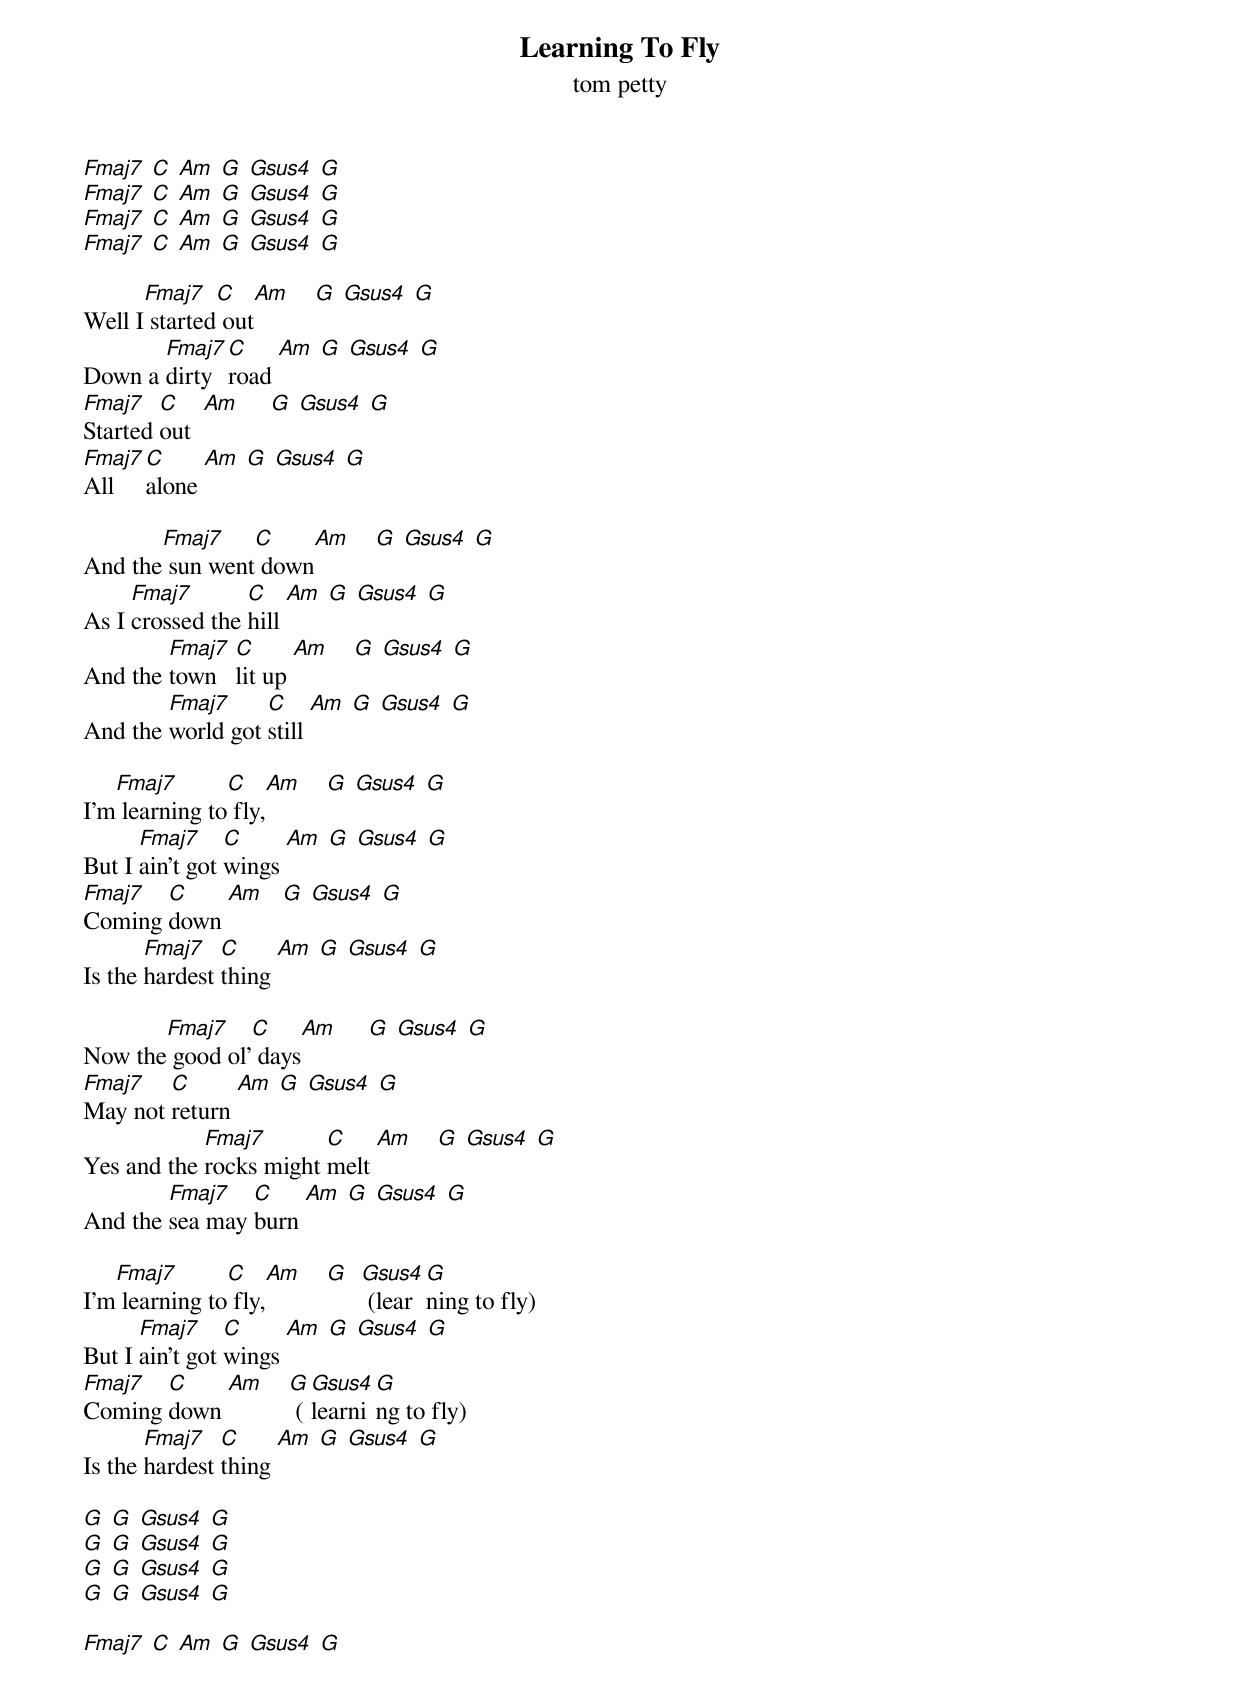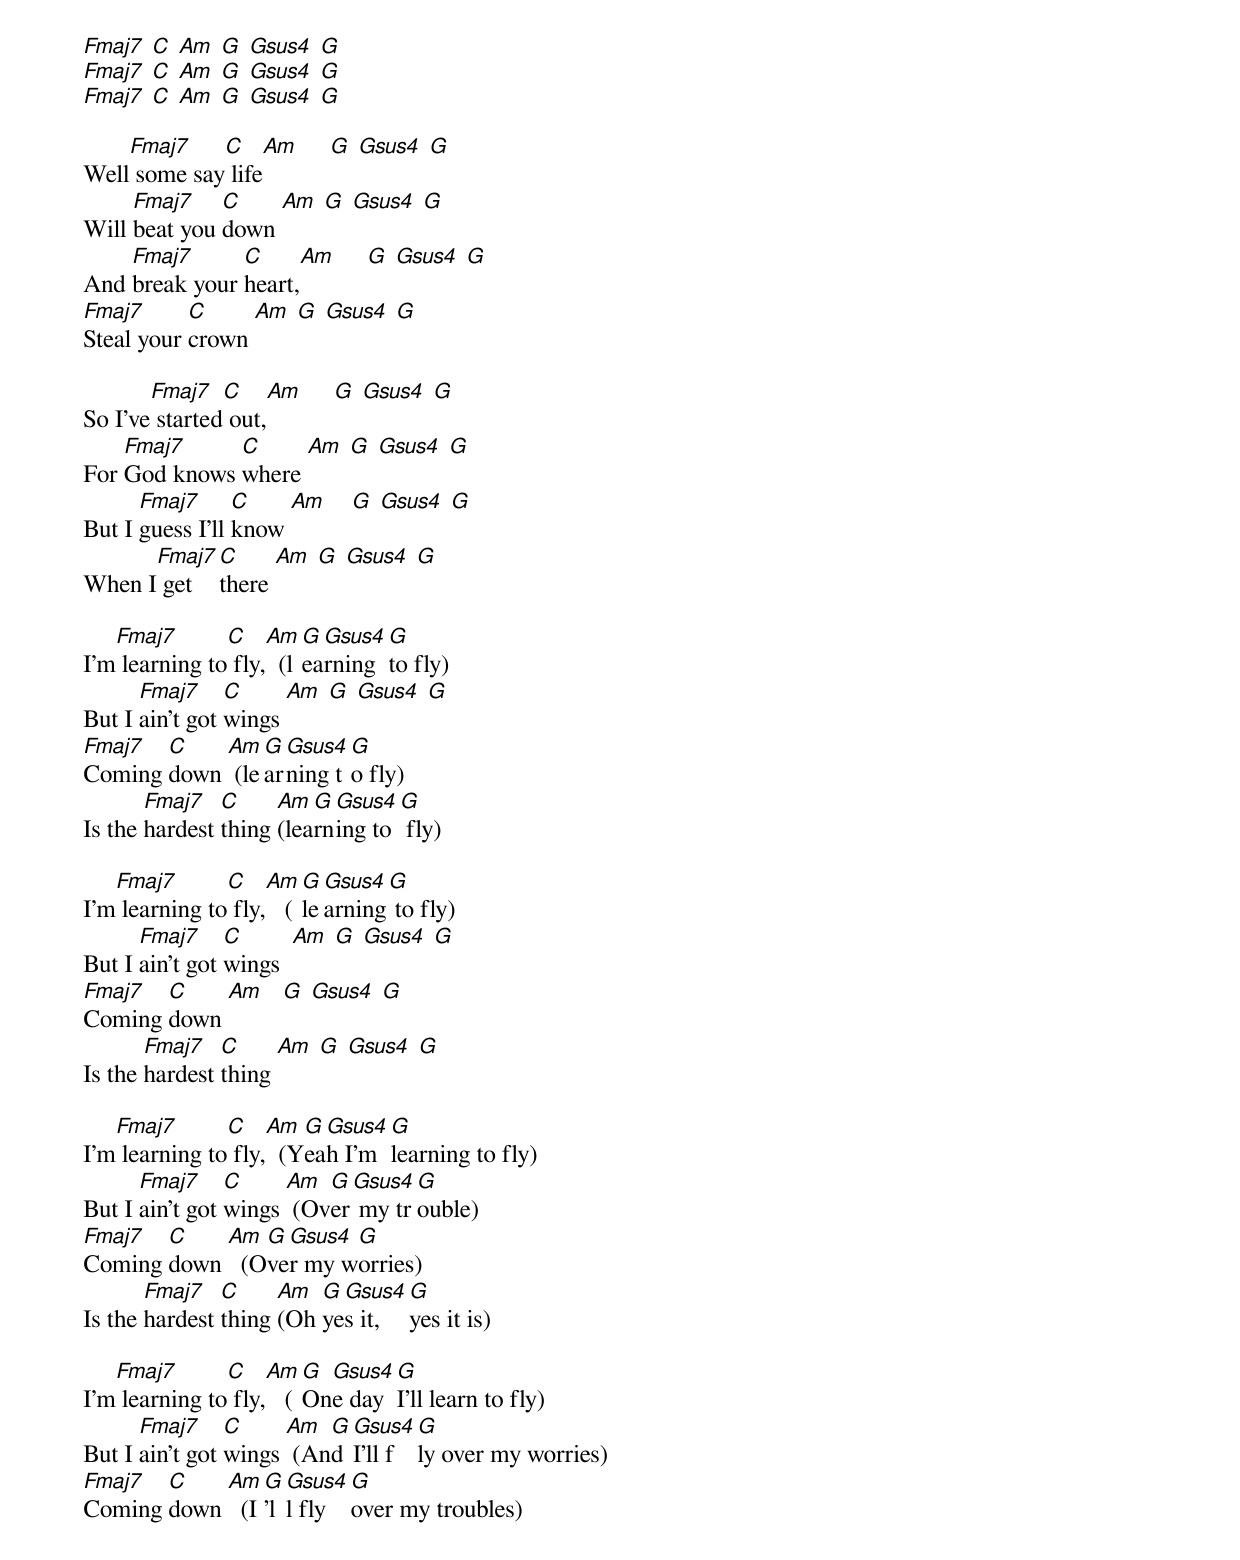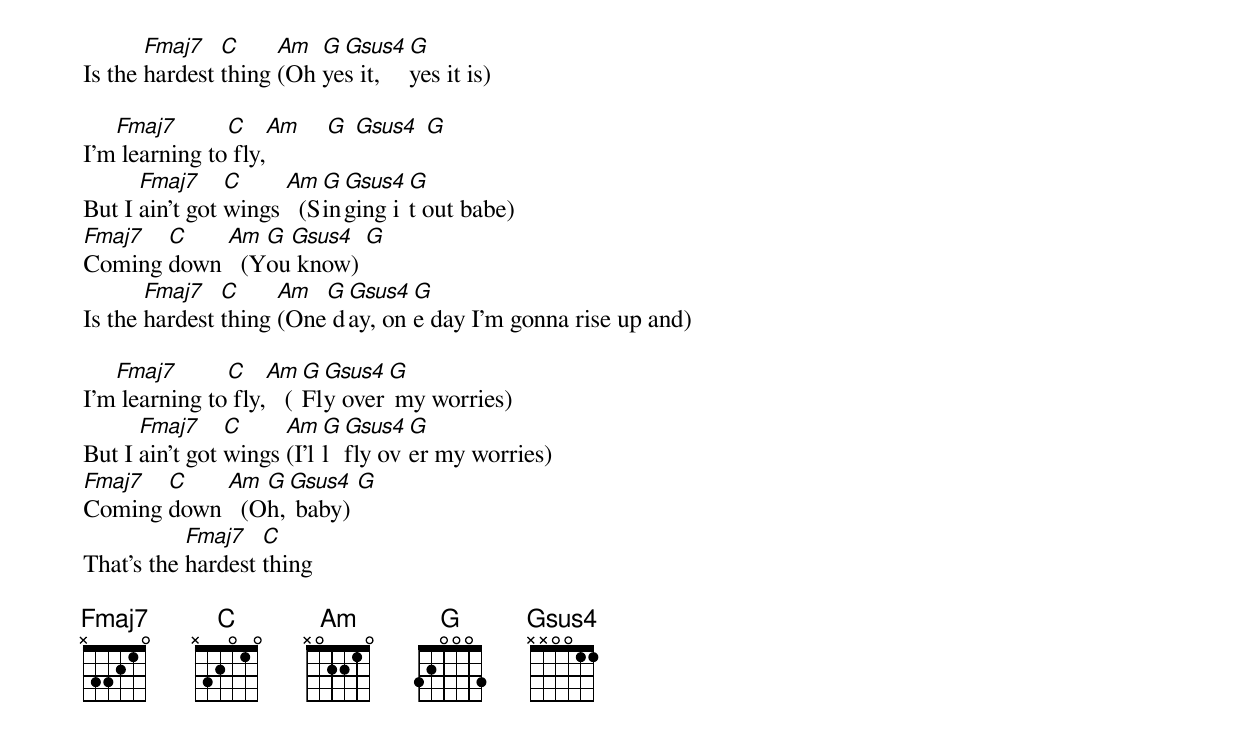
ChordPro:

{title: Learning To Fly}
{subtitle: tom petty}
[Fmaj7] [C] [Am] [G] [Gsus4] [G]
[Fmaj7] [C] [Am] [G] [Gsus4] [G]
[Fmaj7] [C] [Am] [G] [Gsus4] [G]
[Fmaj7] [C] [Am] [G] [Gsus4] [G]

Well I[Fmaj7] started[C] out[Am]    [G] [Gsus4] [G]
Down a [Fmaj7]dirty  [C]road [Am] [G] [Gsus4] [G]
[Fmaj7]Started [C]out  [Am]     [G] [Gsus4] [G]
[Fmaj7]All    [C]alone [Am] [G] [Gsus4] [G]

And the[Fmaj7] sun went[C] down[Am]    [G] [Gsus4] [G]
As I [Fmaj7]crossed the [C]hill [Am] [G] [Gsus4] [G]
And the [Fmaj7]town   [C]lit up [Am]    [G] [Gsus4] [G]
And the [Fmaj7]world got [C]still [Am] [G] [Gsus4] [G]

I'm[Fmaj7] learning to[C] fly,[Am]    [G] [Gsus4] [G]
But I [Fmaj7]ain't got [C]wings [Am] [G] [Gsus4] [G]
[Fmaj7]Coming [C]down [Am]   [G] [Gsus4] [G]
Is the [Fmaj7]hardest [C]thing [Am] [G] [Gsus4] [G]

Now the[Fmaj7] good ol'[C] days[Am]     [G] [Gsus4] [G]
[Fmaj7]May not [C]return [Am] [G] [Gsus4] [G]
Yes and the [Fmaj7]rocks might [C]melt [Am]    [G] [Gsus4] [G]
And the [Fmaj7]sea may [C]burn [Am] [G] [Gsus4] [G]

I'm[Fmaj7] learning to[C] fly,[Am]    [G]  [Gsus4] (lear[G]ning to fly)
But I [Fmaj7]ain't got [C]wings [Am] [G] [Gsus4] [G]
[Fmaj7]Coming [C]down [Am]    [G] ([Gsus4]learni[G]ng to fly)
Is the [Fmaj7]hardest [C]thing [Am] [G] [Gsus4] [G]

[G] [G] [Gsus4] [G]
[G] [G] [Gsus4] [G]
[G] [G] [Gsus4] [G]
[G] [G] [Gsus4] [G]

[Fmaj7] [C] [Am] [G] [Gsus4] [G]
[Fmaj7] [C] [Am] [G] [Gsus4] [G]
[Fmaj7] [C] [Am] [G] [Gsus4] [G]
[Fmaj7] [C] [Am] [G] [Gsus4] [G]

Well[Fmaj7] some say[C] life[Am]     [G] [Gsus4] [G]
Will [Fmaj7]beat you [C]down [Am] [G] [Gsus4] [G]
And [Fmaj7]break your [C]heart,[Am]     [G] [Gsus4] [G]
[Fmaj7]Steal your [C]crown [Am] [G] [Gsus4] [G]

So I've[Fmaj7] started[C] out,[Am]     [G] [Gsus4] [G]
For [Fmaj7]God knows [C]where [Am] [G] [Gsus4] [G]
But I [Fmaj7]guess I'll [C]know [Am]    [G] [Gsus4] [G]
When I[Fmaj7] get  [C]there [Am] [G] [Gsus4] [G]

I'm[Fmaj7] learning to[C] fly,[Am]  (l[G]ea[Gsus4]rning [G]to fly)
But I [Fmaj7]ain't got [C]wings [Am] [G] [Gsus4] [G]
[Fmaj7]Coming [C]down [Am] (le[G]ar[Gsus4]ning t[G]o fly)
Is the [Fmaj7]hardest [C]thing [Am](lea[G]rn[Gsus4]ing to[G] fly)

I'm[Fmaj7] learning to[C] fly,[Am]   ([G]le[Gsus4]arning[G] to fly)
But I [Fmaj7]ain't got [C]wings  [Am] [G] [Gsus4] [G]
[Fmaj7]Coming [C]down [Am]   [G] [Gsus4] [G]
Is the [Fmaj7]hardest [C]thing [Am] [G] [Gsus4] [G]

I'm[Fmaj7] learning to[C] fly,[Am]  (Y[G]ea[Gsus4]h I'm [G]learning to fly)
But I [Fmaj7]ain't got [C]wings [Am] (Ov[G]er[Gsus4] my tr[G]ouble)
[Fmaj7]Coming [C]down [Am]  (O[G]ve[Gsus4]r my w[G]orries)
Is the [Fmaj7]hardest [C]thing [Am](Oh [G]ye[Gsus4]s it, [G]yes it is)

I'm[Fmaj7] learning to[C] fly,[Am]   ([G]On[Gsus4]e day [G]I'll learn to fly)
But I [Fmaj7]ain't got [C]wings [Am] (An[G]d [Gsus4]I'll f[G]ly over my worries)
[Fmaj7]Coming [C]down [Am]  (I[G]'l[Gsus4]l fly [G]over my troubles)
Is the [Fmaj7]hardest [C]thing [Am](Oh [G]ye[Gsus4]s it, [G]yes it is)

I'm[Fmaj7] learning to[C] fly,[Am]    [G] [Gsus4] [G]
But I [Fmaj7]ain't got [C]wings [Am]  (S[G]in[Gsus4]ging i[G]t out babe)
[Fmaj7]Coming [C]down [Am]  (Y[G]ou[Gsus4] know) [G]
Is the [Fmaj7]hardest [C]thing [Am](One[G] d[Gsus4]ay, on[G]e day I'm gonna rise up and)

I'm[Fmaj7] learning to[C] fly,[Am]   ([G]Fl[Gsus4]y over[G] my worries)
But I [Fmaj7]ain't got [C]wings [Am](I'l[G]l [Gsus4]fly ov[G]er my worries)
[Fmaj7]Coming [C]down [Am]  (O[G]h,[Gsus4] baby) [G]
That's the [Fmaj7]hardest [C]thing

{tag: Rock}
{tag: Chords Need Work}
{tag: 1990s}
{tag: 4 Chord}
